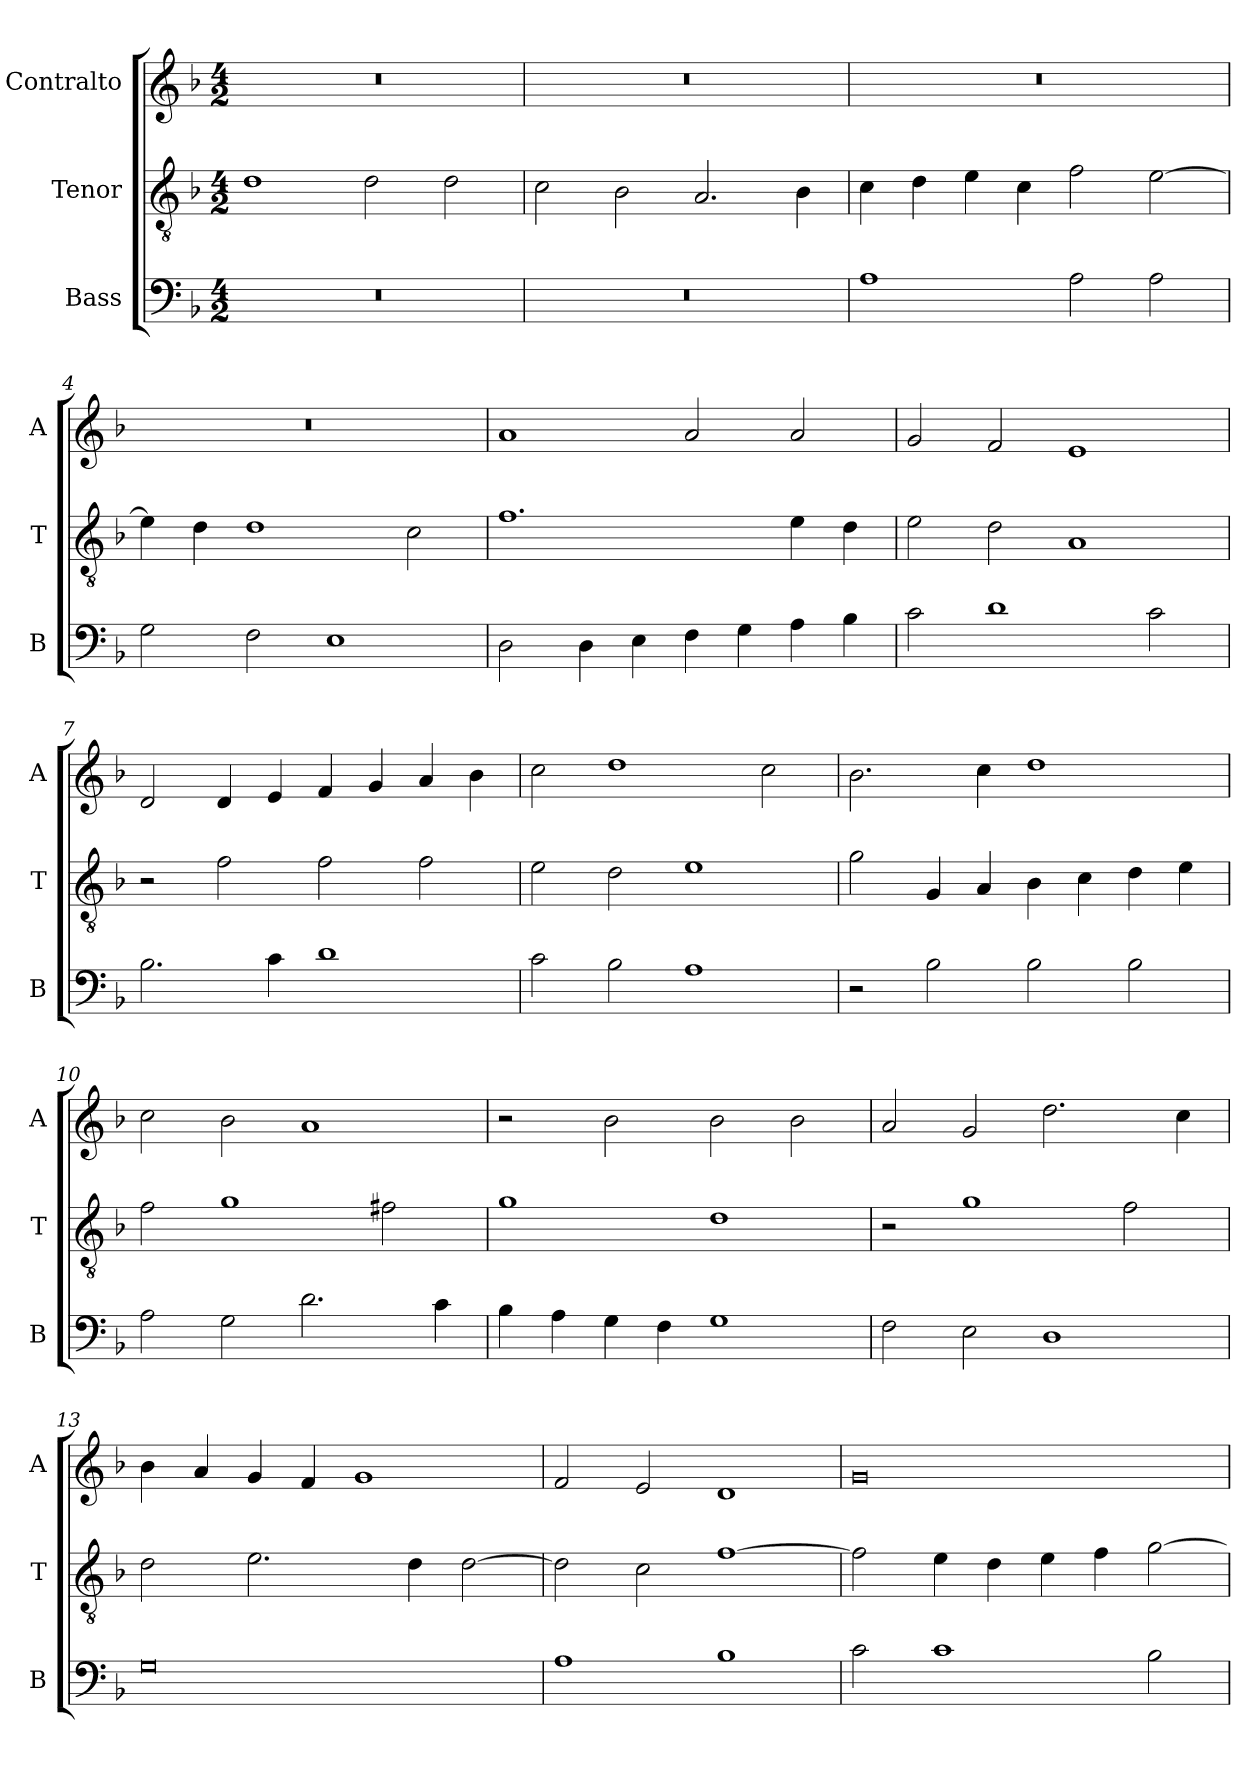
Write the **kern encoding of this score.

**kern	**kern	**kern
*part3	*part2	*part1
*staff3	*staff2	*staff1
*I"Bass	*I"Tenor	*I"Contralto
*I'B	*I'T	*I'A
*clefF4	*clefGv2	*clefG2
*k[b-]	*k[b-]	*k[b-]
*G:dor	*G:dor	*G:dor
*M4/2	*M4/2	*M4/2
=1	=1	=1
0r	1d	0r
.	2d	.
.	2d	.
=2	=2	=2
0r	2c	0r
.	2B-	.
.	2.A	.
.	4B-	.
=3	=3	=3
1A	4c	0r
.	4d	.
.	4e	.
.	4c	.
2A	2f	.
2A	[2e	.
=4	=4	=4
2G	4e]	0r
.	4d	.
2F	1d	.
1E	.	.
.	2c	.
=5	=5	=5
2D	1.f	1a
4D	.	.
4E	.	.
4F	.	2a
4G	.	.
4A	4e	2a
4B-	4d	.
=6	=6	=6
2c	2e	2g
1d	2d	2f
.	1A	1e
2c	.	.
=7	=7	=7
2.B-	2r	2d
.	2f	4d
4c	.	4e
1d	2f	4f
.	.	4g
.	2f	4a
.	.	4b-
=8	=8	=8
2c	2e	2cc
2B-	2d	1dd
1A	1e	.
.	.	2cc
=9	=9	=9
2r	2g	2.b-
2B-	4G	.
.	4A	4cc
2B-	4B-	1dd
.	4c	.
2B-	4d	.
.	4e	.
=10	=10	=10
2A	2f	2cc
2G	1g	2b-
2.d	.	1a
.	2f#X	.
4c	.	.
=11	=11	=11
4B-	1g	2r
4A	.	.
4G	.	2b-
4F	.	.
1G	1d	2b-
.	.	2b-
=12	=12	=12
2F	2r	2a
2E	1g	2g
1D	.	2.dd
.	2f	.
.	.	4cc
=13	=13	=13
0G	2d	4b-
.	.	4a
.	2.e	4g
.	.	4f
.	.	1g
.	4d	.
.	[2d	.
=14	=14	=14
1A	2d]	2f
.	2c	2e
1B-	[1f	1d
=15	=15	=15
2c	2f]	0g
1c	4e	.
.	4d	.
.	4e	.
.	4f	.
2B-	[2g	.
=	=	=
*-	*-	*-
